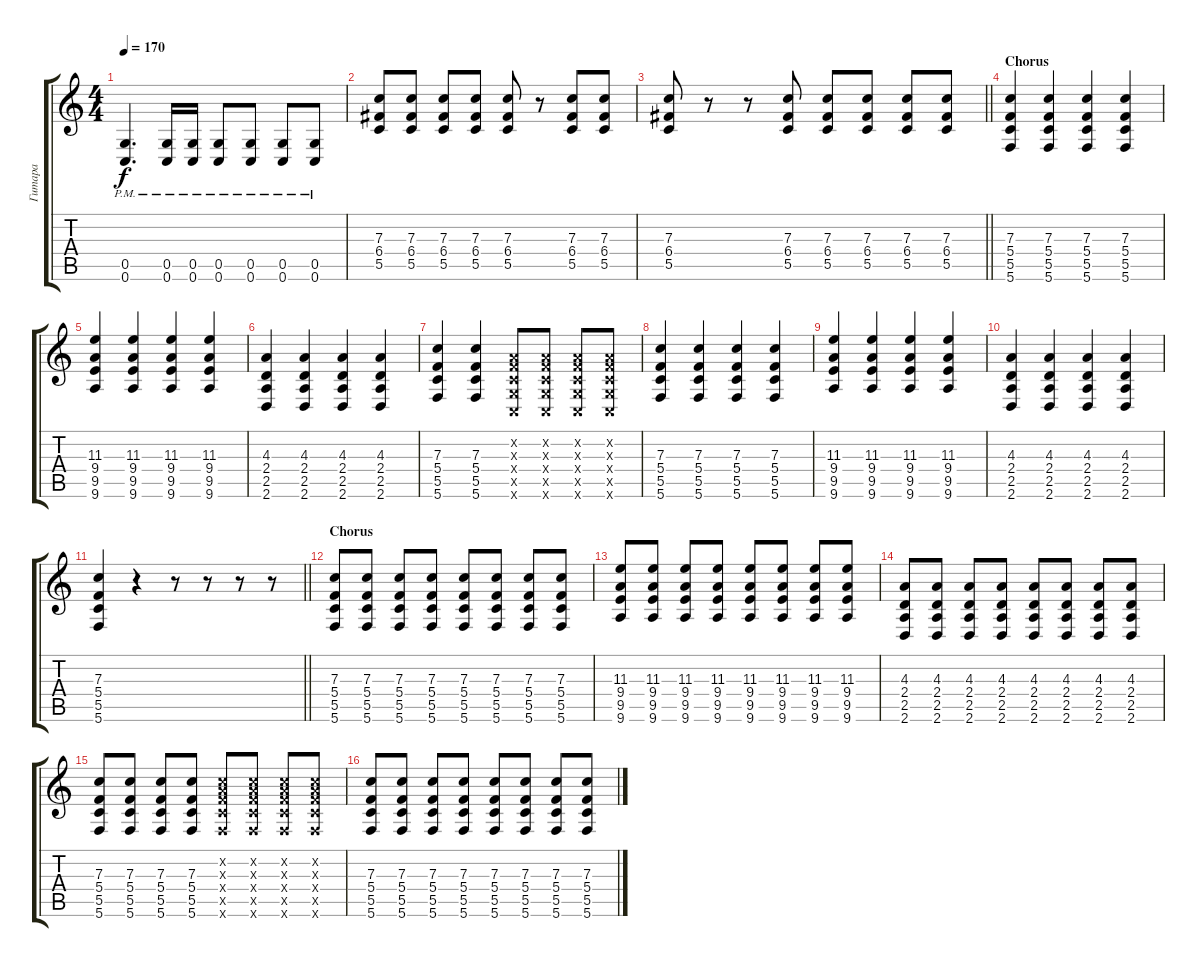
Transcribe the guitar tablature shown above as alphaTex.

\track ("Гитара" "Гитара") {instrument overdrivenguitar}
\staff {score tabs}
\tuning (D4 A3 F3 C3 G2 C2) {hide}
\ts (4 4)
\tempo 170
\clef g2
\ks c
(0.5{pm} 0.6{pm}).4{d dy f} (0.5{pm} 0.6{pm}).16 (0.5{pm} 0.6{pm}).16 (0.5{pm} 0.6{pm}).8 (0.5{pm} 0.6{pm}).8 (0.5{pm} 0.6{pm}).8 (0.5{pm} 0.6{pm}).8 |
(7.3 6.4 5.5).8 (7.3 6.4 5.5).8 (7.3 6.4 5.5).8 (7.3 6.4 5.5).8 (7.3 6.4 5.5).8 r.8 (7.3 6.4 5.5).8 (7.3 6.4 5.5).8 |
\barLineRight lightlight
(7.3 6.4 5.5).8 r.8 r.8 (7.3 6.4 5.5).8 (7.3 6.4 5.5).8 (7.3 6.4 5.5).8 (7.3 6.4 5.5).8 (7.3 6.4 5.5).8 |
\section ("" "Chorus")
(7.3 5.4 5.5 5.6).4 (7.3 5.4 5.5 5.6).4 (7.3 5.4 5.5 5.6).4 (7.3 5.4 5.5 5.6).4 |
(11.3 9.4 9.5 9.6).4 (11.3 9.4 9.5 9.6).4 (11.3 9.4 9.5 9.6).4 (11.3 9.4 9.5 9.6).4 |
(4.3 2.4 2.5 2.6).4 (4.3 2.4 2.5 2.6).4 (4.3 2.4 2.5 2.6).4 (4.3 2.4 2.5 2.6).4 |
(7.3 5.4 5.5 5.6).4 (7.3 5.4 5.5 5.6).4 (0.2{x} 0.3{x} 0.4{x} 0.5{x} 0.6{x}).8 (0.2{x} 0.3{x} 0.4{x} 0.5{x} 0.6{x}).8 (0.2{x} 0.3{x} 0.4{x} 0.5{x} 0.6{x}).8 (0.2{x} 0.3{x} 0.4{x} 0.5{x} 0.6{x}).8 |
(7.3 5.4 5.5 5.6).4 (7.3 5.4 5.5 5.6).4 (7.3 5.4 5.5 5.6).4 (7.3 5.4 5.5 5.6).4 |
(11.3 9.4 9.5 9.6).4 (11.3 9.4 9.5 9.6).4 (11.3 9.4 9.5 9.6).4 (11.3 9.4 9.5 9.6).4 |
(4.3 2.4 2.5 2.6).4 (4.3 2.4 2.5 2.6).4 (4.3 2.4 2.5 2.6).4 (4.3 2.4 2.5 2.6).4 |
\barLineRight lightlight
(7.3 5.4 5.5 5.6).4 r.4 r.8 r.8 r.8 r.8 |
\section ("" "Chorus")
(7.3 5.4 5.5 5.6).8 (7.3 5.4 5.5 5.6).8 (7.3 5.4 5.5 5.6).8 (7.3 5.4 5.5 5.6).8 (7.3 5.4 5.5 5.6).8 (7.3 5.4 5.5 5.6).8 (7.3 5.4 5.5 5.6).8 (7.3 5.4 5.5 5.6).8 |
(11.3 9.4 9.5 9.6).8 (11.3 9.4 9.5 9.6).8 (11.3 9.4 9.5 9.6).8 (11.3 9.4 9.5 9.6).8 (11.3 9.4 9.5 9.6).8 (11.3 9.4 9.5 9.6).8 (11.3 9.4 9.5 9.6).8 (11.3 9.4 9.5 9.6).8 |
(4.3 2.4 2.5 2.6).8 (4.3 2.4 2.5 2.6).8 (4.3 2.4 2.5 2.6).8 (4.3 2.4 2.5 2.6).8 (4.3 2.4 2.5 2.6).8 (4.3 2.4 2.5 2.6).8 (4.3 2.4 2.5 2.6).8 (4.3 2.4 2.5 2.6).8 |
(7.3 5.4 5.5 5.6).8 (7.3 5.4 5.5 5.6).8 (7.3 5.4 5.5 5.6).8 (7.3 5.4 5.5 5.6).8 (0.2{x} 7.3{x} 5.4{x} 5.5{x} 5.6{x}).8 (0.2{x} 7.3{x} 5.4{x} 5.5{x} 5.6{x}).8 (0.2{x} 7.3{x} 5.4{x} 5.5{x} 5.6{x}).8 (0.2{x} 7.3{x} 5.4{x} 5.5{x} 5.6{x}).8 |
(7.3 5.4 5.5 5.6).8 (7.3 5.4 5.5 5.6).8 (7.3 5.4 5.5 5.6).8 (7.3 5.4 5.5 5.6).8 (7.3 5.4 5.5 5.6).8 (7.3 5.4 5.5 5.6).8 (7.3 5.4 5.5 5.6).8 (7.3 5.4 5.5 5.6).8
